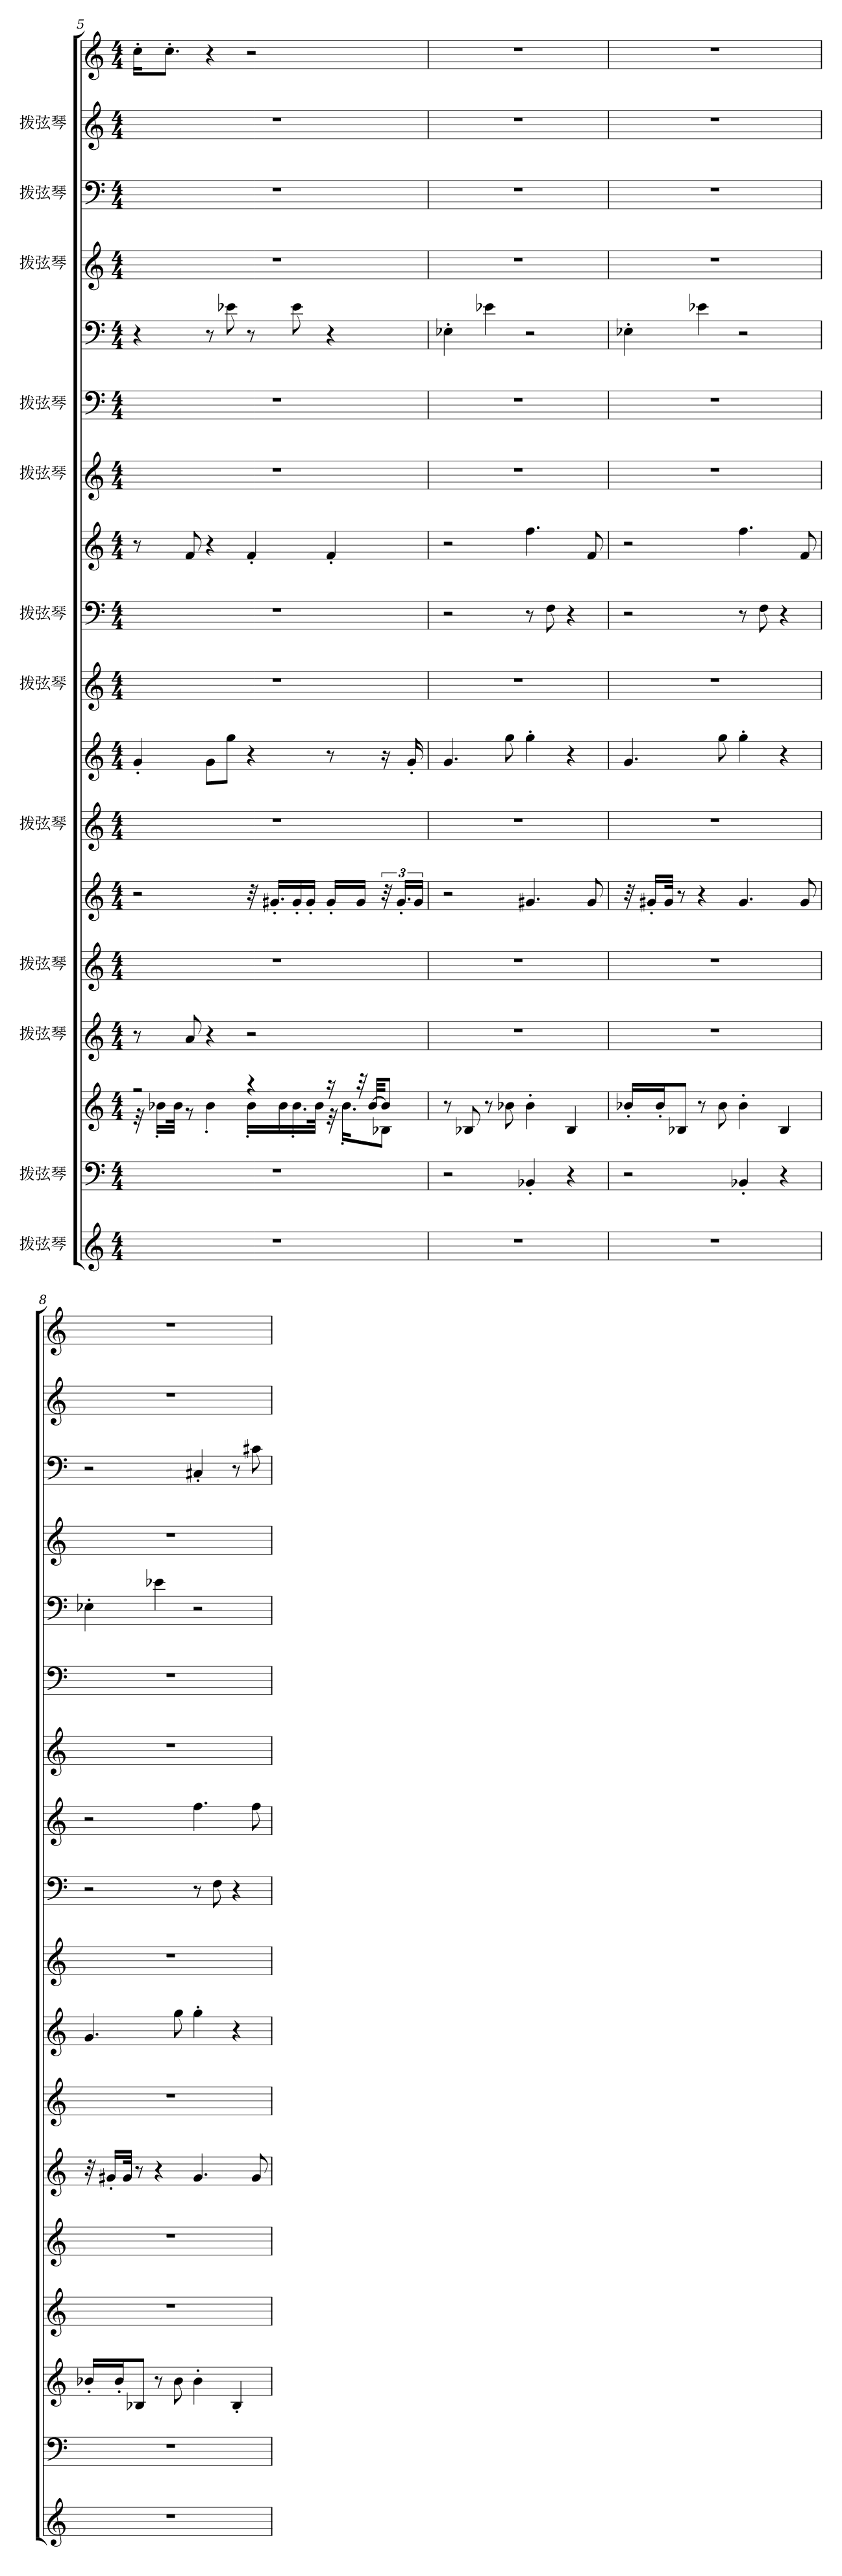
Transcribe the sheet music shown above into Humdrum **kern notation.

**kern	**kern	**kern	**kern	**kern	**kern	**kern	**kern	**kern	**kern	**kern	**kern	**kern	**kern	**kern	**kern	**kern	**kern
*part12	*part11	*part11	*part10	*part9	*part9	*part8	*part8	*part7	*part6	*part6	*part5	*part4	*part4	*part3	*part2	*part1	*part1
*staff18	*staff17	*staff16	*staff15	*staff14	*staff13	*staff12	*staff11	*staff10	*staff9	*staff8	*staff7	*staff6	*staff5	*staff4	*staff3	*staff2	*staff1
*I"拨弦琴	*I"拨弦琴	*	*I"拨弦琴	*I"拨弦琴	*	*I"拨弦琴	*	*I"拨弦琴	*I"拨弦琴	*	*I"拨弦琴	*I"拨弦琴	*	*I"拨弦琴	*I"拨弦琴	*I"拨弦琴	*
!!LO:PB:g=z
*clefG2	*clefF4	*clefG2	*clefG2	*clefG2	*clefG2	*clefG2	*clefG2	*clefG2	*clefF4	*clefG2	*clefG2	*clefF4	*clefF4	*clefG2	*clefF4	*clefG2	*clefG2
*k[]	*k[]	*k[]	*k[]	*k[]	*k[]	*k[]	*k[]	*k[]	*k[]	*k[]	*k[]	*k[]	*k[]	*k[]	*k[]	*k[]	*k[]
*M4/4	*M4/4	*M4/4	*M4/4	*M4/4	*M4/4	*M4/4	*M4/4	*M4/4	*M4/4	*M4/4	*M4/4	*M4/4	*M4/4	*M4/4	*M4/4	*M4/4	*M4/4
=5	=5	=5	=5	=5	=5	=5	=5	=5	=5	=5	=5	=5	=5	=5	=5	=5	=5
*	*	*^	*	*	*	*	*	*	*	*	*	*	*	*	*	*	*
1r	1r	2r	32r	8r	1r	2r	1r	4g'/	1r	1r	8r	1r	1r	4r	1r	1r	1r	16cc'\KL
.	.	.	16b-X'\LL	.	.	.	.	.	.	.	.	.	.	.	.	.	.	.
.	.	.	.	.	.	.	.	.	.	.	.	.	.	.	.	.	.	8.cc'\J
.	.	.	32b-\JJk	.	.	.	.	.	.	.	.	.	.	.	.	.	.	.
.	.	.	8r	8a/	.	.	.	.	.	.	8f/	.	.	.	.	.	.	.
.	.	.	4b-'\	4r	.	.	.	8g\L	.	.	4r	.	.	8r	.	.	.	4r
.	.	.	.	.	.	.	.	8gg\J	.	.	.	.	.	8e-X\	.	.	.	.
.	.	4r	16b-'\LL	2r	.	32r	.	4r	.	.	4f'/	.	.	8r	.	.	.	2r
.	.	.	.	.	.	16.g#X'/LL	.	.	.	.	.	.	.	.	.	.	.	.
.	.	.	16b-\	.	.	.	.	.	.	.	.	.	.	.	.	.	.	.
.	.	.	16.b-'\	.	.	16g#'/	.	.	.	.	.	.	.	8e-\	.	.	.	.
.	.	.	.	.	.	16g#'/JJ	.	.	.	.	.	.	.	.	.	.	.	.
.	.	.	32b-\JJk	.	.	.	.	.	.	.	.	.	.	.	.	.	.	.
.	.	16r	32r	.	.	16g#'/LL	.	8r	.	.	4f'/	.	.	4r	.	.	.	.
.	.	.	16.b-'\KL	.	.	.	.	.	.	.	.	.	.	.	.	.	.	.
.	.	32r	.	.	.	16g#/JJ	.	.	.	.	.	.	.	.	.	.	.	.
.	.	[32b-/KKL	.	.	.	.	.	.	.	.	.	.	.	.	.	.	.	.
.	.	8b-/J]	8B-X\J	.	.	48r	.	16r	.	.	.	.	.	.	.	.	.	.
.	.	.	.	.	.	24.g#'/LL	.	.	.	.	.	.	.	.	.	.	.	.
.	.	.	.	.	.	.	.	16g'/	.	.	.	.	.	.	.	.	.	.
.	.	.	.	.	.	24g#/JJ	.	.	.	.	.	.	.	.	.	.	.	.
*	*	*v	*v	*	*	*	*	*	*	*	*	*	*	*	*	*	*	*
=6	=6	=6	=6	=6	=6	=6	=6	=6	=6	=6	=6	=6	=6	=6	=6	=6	=6
1r	2r	8r	1r	1r	2r	1r	4.g/	1r	2r	2r	1r	1r	4E-X'\	1r	1r	1r	1r
.	.	8B-X/	.	.	.	.	.	.	.	.	.	.	.	.	.	.	.
.	.	8r	.	.	.	.	.	.	.	.	.	.	4e-X\	.	.	.	.
.	.	8b-X\	.	.	.	.	8gg\	.	.	.	.	.	.	.	.	.	.
.	4BB-X'/	4b-'\	.	.	4.g#X/	.	4gg'\	.	8r	4.ff\	.	.	2r	.	.	.	.
.	.	.	.	.	.	.	.	.	8F\	.	.	.	.	.	.	.	.
.	4r	4B-/	.	.	.	.	4r	.	4r	.	.	.	.	.	.	.	.
.	.	.	.	.	8g#/	.	.	.	.	8f/	.	.	.	.	.	.	.
=7	=7	=7	=7	=7	=7	=7	=7	=7	=7	=7	=7	=7	=7	=7	=7	=7	=7
1r	2r	16b-X'/LL	1r	1r	32r	1r	4.g/	1r	2r	2r	1r	1r	4E-X'\	1r	1r	1r	1r
.	.	.	.	.	16g#X'/LL	.	.	.	.	.	.	.	.	.	.	.	.
.	.	16b-'/J	.	.	.	.	.	.	.	.	.	.	.	.	.	.	.
.	.	.	.	.	32g#/JJk	.	.	.	.	.	.	.	.	.	.	.	.
.	.	8B-X/J	.	.	8r	.	.	.	.	.	.	.	.	.	.	.	.
.	.	8r	.	.	4r	.	.	.	.	.	.	.	4e-X\	.	.	.	.
.	.	8b-\	.	.	.	.	8gg\	.	.	.	.	.	.	.	.	.	.
.	4BB-X'/	4b-'\	.	.	4.g#/	.	4gg'\	.	8r	4.ff\	.	.	2r	.	.	.	.
.	.	.	.	.	.	.	.	.	8F\	.	.	.	.	.	.	.	.
.	4r	4B-/	.	.	.	.	4r	.	4r	.	.	.	.	.	.	.	.
.	.	.	.	.	8g#/	.	.	.	.	8f/	.	.	.	.	.	.	.
!!LO:PB:g=z
=8	=8	=8	=8	=8	=8	=8	=8	=8	=8	=8	=8	=8	=8	=8	=8	=8	=8
1r	1r	16b-X'/LL	1r	1r	32r	1r	4.g/	1r	2r	2r	1r	1r	4E-X'\	1r	2r	1r	1r
.	.	.	.	.	16g#X'/LL	.	.	.	.	.	.	.	.	.	.	.	.
.	.	16b-'/J	.	.	.	.	.	.	.	.	.	.	.	.	.	.	.
.	.	.	.	.	32g#/JJk	.	.	.	.	.	.	.	.	.	.	.	.
.	.	8B-X/J	.	.	8r	.	.	.	.	.	.	.	.	.	.	.	.
.	.	8r	.	.	4r	.	.	.	.	.	.	.	4e-X\	.	.	.	.
.	.	8b-\	.	.	.	.	8gg\	.	.	.	.	.	.	.	.	.	.
.	.	4b-'\	.	.	4.g#/	.	4gg'\	.	8r	4.ff\	.	.	2r	.	4C#X'/	.	.
.	.	.	.	.	.	.	.	.	8F\	.	.	.	.	.	.	.	.
.	.	4B-'/	.	.	.	.	4r	.	4r	.	.	.	.	.	8r	.	.
.	.	.	.	.	8g#/	.	.	.	.	8ff\	.	.	.	.	8c#X\	.	.
=	=	=	=	=	=	=	=	=	=	=	=	=	=	=	=	=	=
*-	*-	*-	*-	*-	*-	*-	*-	*-	*-	*-	*-	*-	*-	*-	*-	*-	*-
